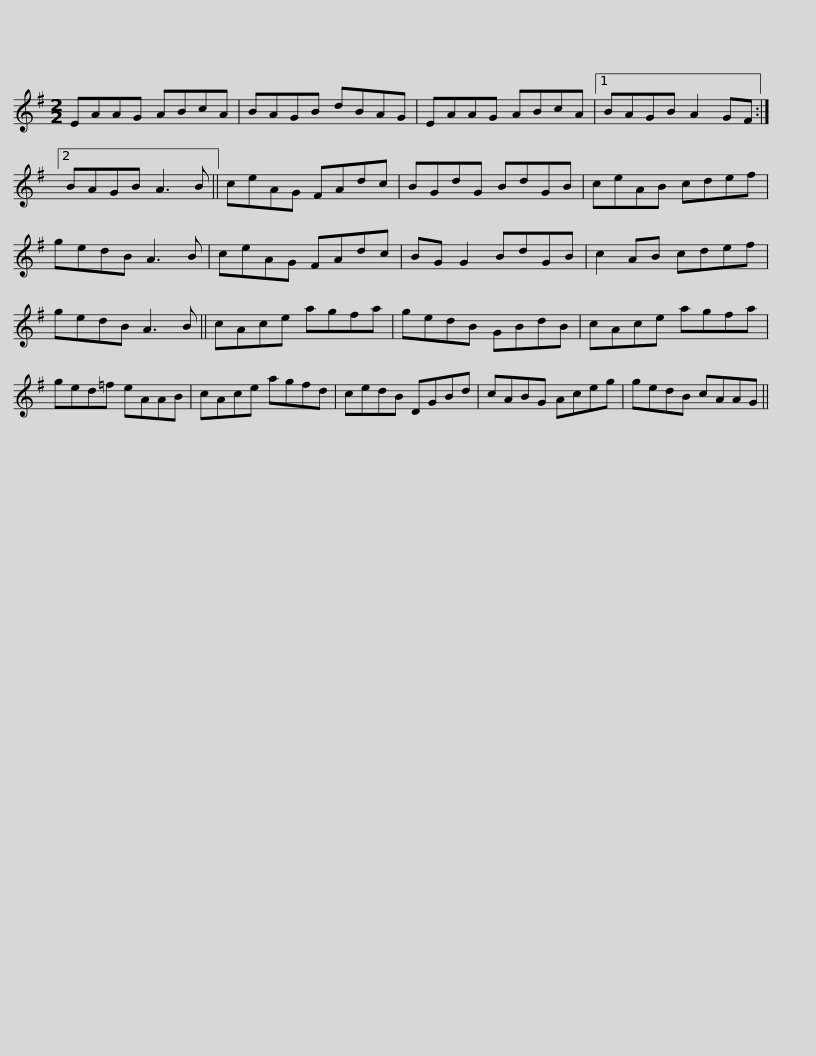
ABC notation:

X:1
L:1/8
M:2/2
I:linebreak $
K:G
V:1 treble
V:1
 EAAG ABcA | BAGB dBAG | EAAG ABcA |1 BAGB A2 GF :|2 BAGB A3 B ||$ %5
 ceAG FAdc | BGdG BdGB | ceAB cdef | gedB A3 B | ceAG FAdc | %10
 BG G2 BdGB |$ c2 AB cdef | gedB A3 B || cAce agfa | gedB GBdB | %15
 cAce agfa | ged=f eAAB |$ cAce agfd | cedB DGBd | cABG Aceg | %20
 gedB cAAG || %21
